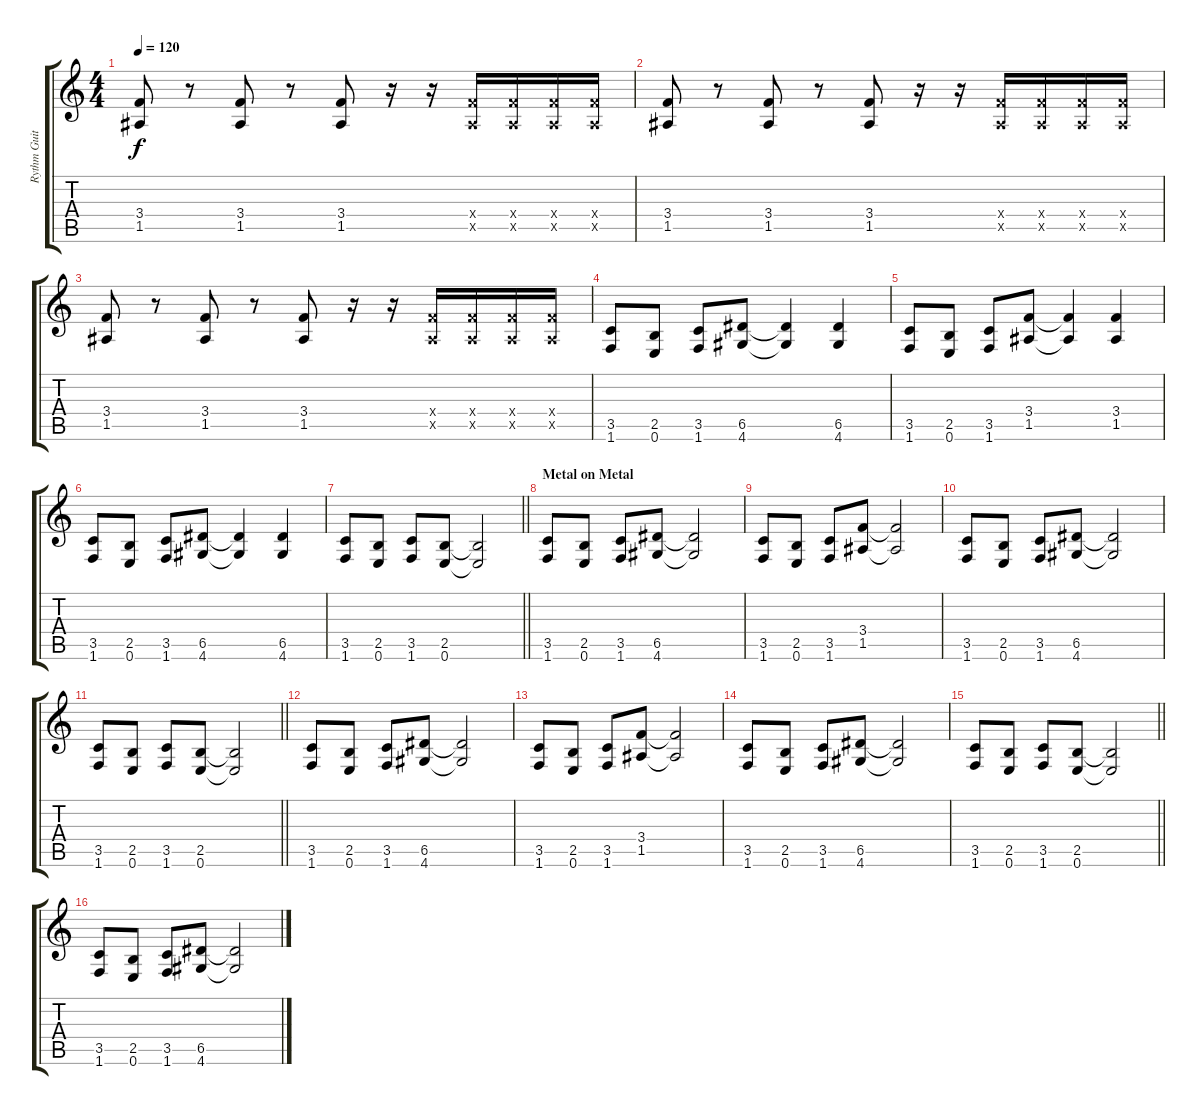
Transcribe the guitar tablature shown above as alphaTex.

\track ("Rythm Guitar" "Rythm Guit") {instrument overdrivenguitar}
\staff {score tabs}
\tuning (E4 B3 G3 D3 A2 E2) {hide}
\ts (4 4)
\tempo 120
\clef g2
\ks c
(3.4 1.5).8{dy f} r.8 (3.4 1.5).8 r.8 (3.4 1.5).8 r.16 r.16 (3.4{x} 1.5{x}).16 (3.4{x} 1.5{x}).16 (3.4{x} 1.5{x}).16 (3.4{x} 1.5{x}).16 |
(3.4 1.5).8 r.8 (3.4 1.5).8 r.8 (3.4 1.5).8 r.16 r.16 (3.4{x} 1.5{x}).16 (3.4{x} 1.5{x}).16 (3.4{x} 1.5{x}).16 (3.4{x} 1.5{x}).16 |
(3.4 1.5).8 r.8 (3.4 1.5).8 r.8 (3.4 1.5).8 r.16 r.16 (3.4{x} 1.5{x}).16 (3.4{x} 1.5{x}).16 (3.4{x} 1.5{x}).16 (3.4{x} 1.5{x}).16 |
(3.5 1.6).8 (2.5 0.6).8 (3.5 1.6).8 (6.5 4.6).8 (6.5{t} 4.6{t}).4 (6.5 4.6).4 |
(3.5 1.6).8 (2.5 0.6).8 (3.5 1.6).8 (3.4 1.5).8 (3.4{t} 1.5{t}).4 (3.4 1.5).4 |
(3.5 1.6).8 (2.5 0.6).8 (3.5 1.6).8 (6.5 4.6).8 (6.5{t} 4.6{t}).4 (6.5 4.6).4 |
\barLineRight lightlight
(3.5 1.6).8 (2.5 0.6).8 (3.5 1.6).8 (2.5 0.6).8 (2.5{t} 0.6{t}).2 |
\section ("" "Metal on Metal")
(3.5 1.6).8 (2.5 0.6).8 (3.5 1.6).8 (6.5 4.6).8 (6.5{t} 4.6{t}).2 |
(3.5 1.6).8 (2.5 0.6).8 (3.5 1.6).8 (3.4 1.5).8 (3.4{t} 1.5{t}).2 |
(3.5 1.6).8 (2.5 0.6).8 (3.5 1.6).8 (6.5 4.6).8 (6.5{t} 4.6{t}).2 |
\barLineRight lightlight
(3.5 1.6).8 (2.5 0.6).8 (3.5 1.6).8 (2.5 0.6).8 (2.5{t} 0.6{t}).2 |
(3.5 1.6).8 (2.5 0.6).8 (3.5 1.6).8 (6.5 4.6).8 (6.5{t} 4.6{t}).2 |
(3.5 1.6).8 (2.5 0.6).8 (3.5 1.6).8 (3.4 1.5).8 (3.4{t} 1.5{t}).2 |
(3.5 1.6).8 (2.5 0.6).8 (3.5 1.6).8 (6.5 4.6).8 (6.5{t} 4.6{t}).2 |
\barLineRight lightlight
(3.5 1.6).8 (2.5 0.6).8 (3.5 1.6).8 (2.5 0.6).8 (2.5{t} 0.6{t}).2 |
(3.5 1.6).8{volume 13} (2.5 0.6).8 (3.5 1.6).8 (6.5 4.6).8 (6.5{t} 4.6{t}).2
